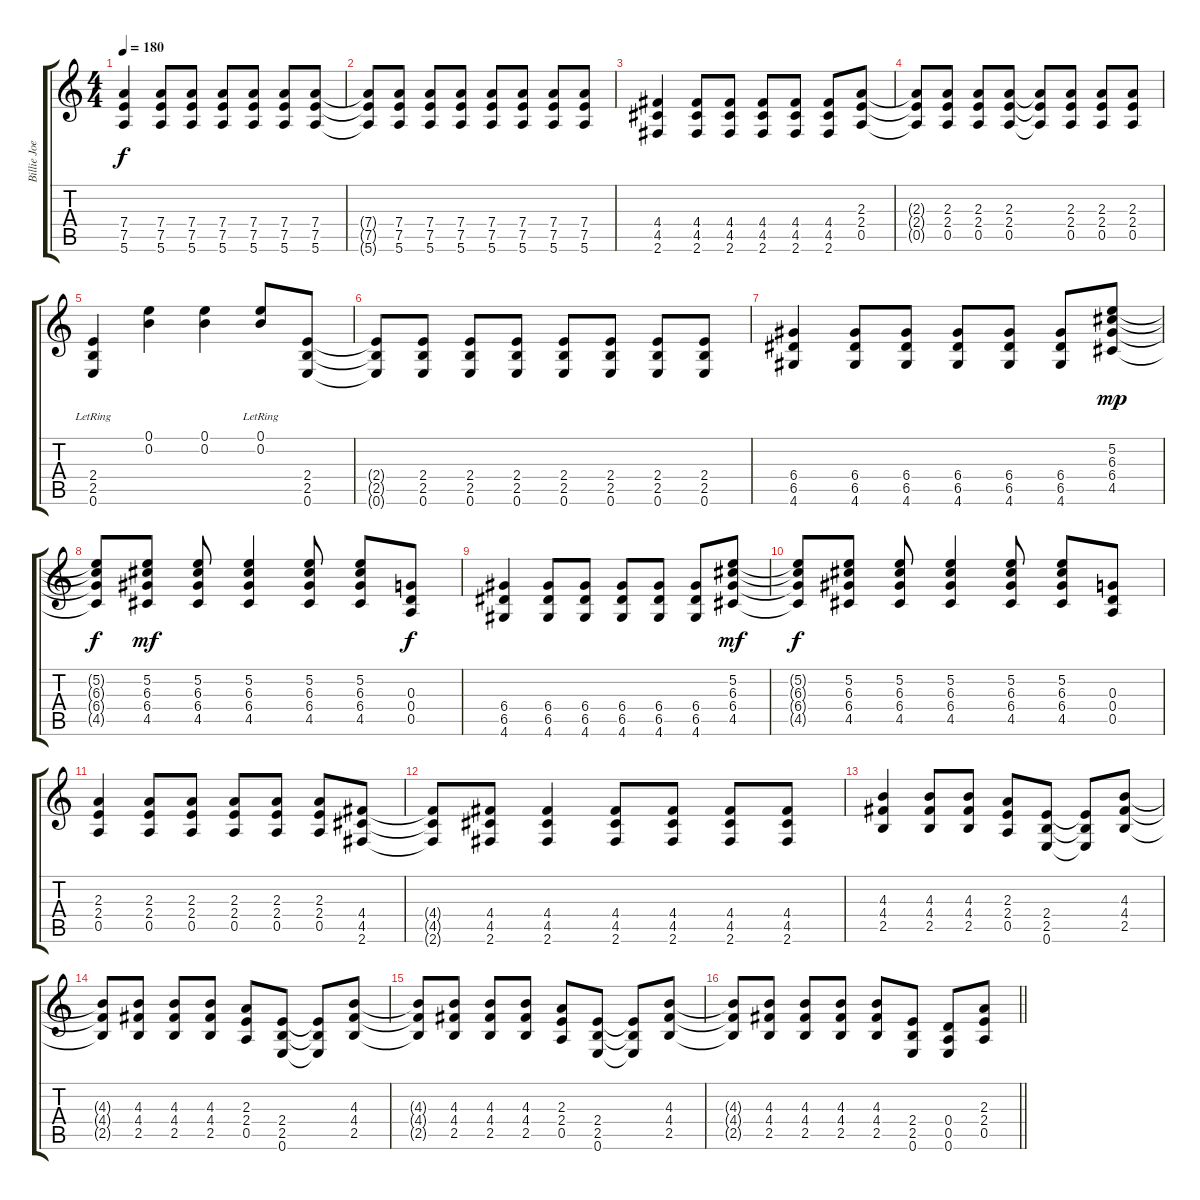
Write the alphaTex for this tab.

\track ("Billie Joe" "Billie Joe") {instrument distortionguitar}
\staff {score tabs}
\tuning (E4 B3 G3 D3 A2 E2) {hide}
\ts (4 4)
\tempo 180
\clef g2
\ks c
(7.4 7.5 5.6).4{dy f} (7.4 7.5 5.6).8 (7.4 7.5 5.6).8 (7.4 7.5 5.6).8 (7.4 7.5 5.6).8 (7.4 7.5 5.6).8 (7.4 7.5 5.6).8 |
(7.4{t} 7.5{t} 5.6{t}).8 (7.4 7.5 5.6).8 (7.4 7.5 5.6).8 (7.4 7.5 5.6).8 (7.4 7.5 5.6).8 (7.4 7.5 5.6).8 (7.4 7.5 5.6).8 (7.4 7.5 5.6).8 |
(4.4 4.5 2.6).4 (4.4 4.5 2.6).8 (4.4 4.5 2.6).8 (4.4 4.5 2.6).8 (4.4 4.5 2.6).8 (4.4 4.5 2.6).8 (2.3 2.4 0.5).8 |
(2.3{t} 2.4{t} 0.5{t}).8 (2.3 2.4 0.5).8 (2.3 2.4 0.5).8 (2.3 2.4 0.5).8 (2.3{t} 2.4{t} 0.5{t}).8 (2.3 2.4 0.5).8 (2.3 2.4 0.5).8 (2.3 2.4 0.5).8 |
(2.4{lr} 2.5{lr} 0.6{lr}).4 (0.1 0.2).4 (0.1 0.2).4 (0.1{lr} 0.2{lr}).8 (2.4 2.5 0.6).8 |
(2.4{t} 2.5{t} 0.6{t}).8 (2.4 2.5 0.6).8 (2.4 2.5 0.6).8 (2.4 2.5 0.6).8 (2.4 2.5 0.6).8 (2.4 2.5 0.6).8 (2.4 2.5 0.6).8 (2.4 2.5 0.6).8 |
(6.4 6.5 4.6).4 (6.4 6.5 4.6).8 (6.4 6.5 4.6).8 (6.4 6.5 4.6).8 (6.4 6.5 4.6).8 (6.4 6.5 4.6).8 (5.2 6.3 6.4 4.5).8{dy mp} |
(5.2{t} 6.3{t} 6.4{t} 4.5{t}).8{dy f} (5.2 6.3 6.4 4.5).8{dy mf} (5.2 6.3 6.4 4.5).8 (5.2 6.3 6.4 4.5).4 (5.2 6.3 6.4 4.5).8 (5.2 6.3 6.4 4.5).8 (0.3 0.4 0.5).8{dy f} |
(6.4 6.5 4.6).4 (6.4 6.5 4.6).8 (6.4 6.5 4.6).8 (6.4 6.5 4.6).8 (6.4 6.5 4.6).8 (6.4 6.5 4.6).8 (5.2 6.3 6.4 4.5).8{dy mf} |
(5.2{t} 6.3{t} 6.4{t} 4.5{t}).8{dy f} (5.2 6.3 6.4 4.5).8 (5.2 6.3 6.4 4.5).8 (5.2 6.3 6.4 4.5).4 (5.2 6.3 6.4 4.5).8 (5.2 6.3 6.4 4.5).8 (0.3 0.4 0.5).8 |
(2.3 2.4 0.5).4 (2.3 2.4 0.5).8 (2.3 2.4 0.5).8 (2.3 2.4 0.5).8 (2.3 2.4 0.5).8 (2.3 2.4 0.5).8 (4.4 4.5 2.6).8 |
(4.4{t} 4.5{t} 2.6{t}).8 (4.4 4.5 2.6).8 (4.4 4.5 2.6).4 (4.4 4.5 2.6).8 (4.4 4.5 2.6).8 (4.4 4.5 2.6).8 (4.4 4.5 2.6).8 |
(4.3 4.4 2.5).4 (4.3 4.4 2.5).8 (4.3 4.4 2.5).8 (2.3 2.4 0.5).8 (2.4 2.5 0.6).8 (2.4{t} 2.5{t} 0.6{t}).8 (4.3 4.4 2.5).8 |
(4.3{t} 4.4{t} 2.5{t}).8 (4.3 4.4 2.5).8 (4.3 4.4 2.5).8 (4.3 4.4 2.5).8 (2.3 2.4 0.5).8 (2.4 2.5 0.6).8 (2.4{t} 2.5{t} 0.6{t}).8 (4.3 4.4 2.5).8 |
(4.3{t} 4.4{t} 2.5{t}).8 (4.3 4.4 2.5).8 (4.3 4.4 2.5).8 (4.3 4.4 2.5).8 (2.3 2.4 0.5).8 (2.4 2.5 0.6).8 (2.4{t} 2.5{t} 0.6{t}).8 (4.3 4.4 2.5).8 |
\barLineRight lightlight
(4.3{t} 4.4{t} 2.5{t}).8 (4.3 4.4 2.5).8 (4.3 4.4 2.5).8 (4.3 4.4 2.5).8 (4.3 4.4 2.5).8 (2.4 2.5 0.6).8 (0.4 0.5 0.6).8 (2.3 2.4 0.5).8
